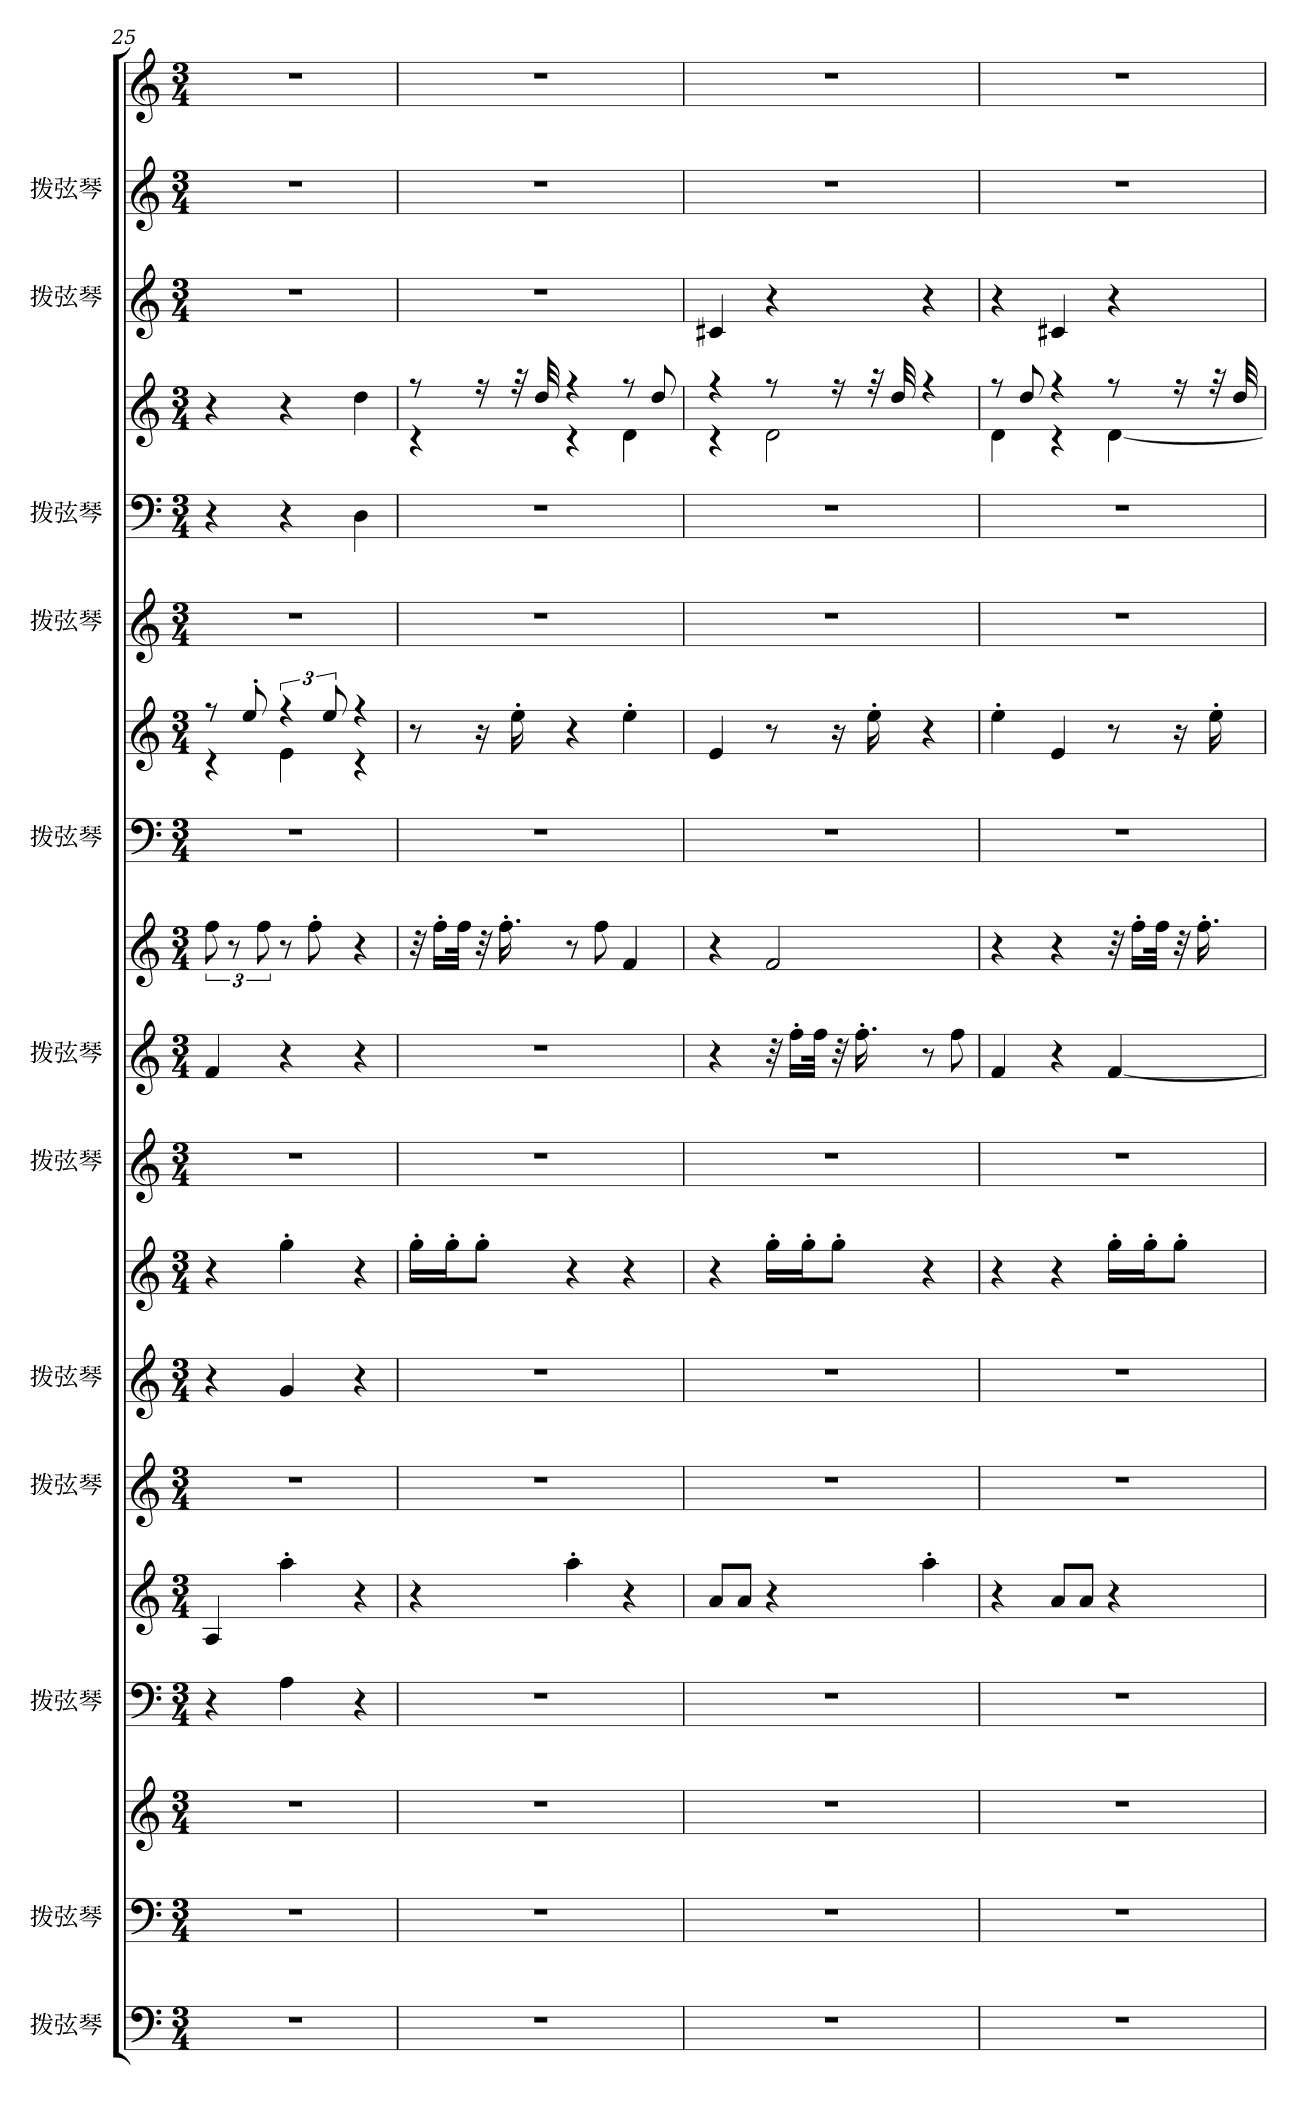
**kern	**kern	**kern	**kern	**kern	**kern	**kern	**kern	**kern	**kern	**kern	**kern	**kern	**kern	**kern	**kern	**kern	**kern	**kern
*part12	*part11	*part11	*part10	*part10	*part9	*part8	*part8	*part7	*part6	*part6	*part5	*part5	*part4	*part3	*part3	*part2	*part1	*part1
*staff19	*staff18	*staff17	*staff16	*staff15	*staff14	*staff13	*staff12	*staff11	*staff10	*staff9	*staff8	*staff7	*staff6	*staff5	*staff4	*staff3	*staff2	*staff1
*I"拨弦琴	*I"拨弦琴	*	*I"拨弦琴	*	*I"拨弦琴	*I"拨弦琴	*	*I"拨弦琴	*I"拨弦琴	*	*I"拨弦琴	*	*I"拨弦琴	*I"拨弦琴	*	*I"拨弦琴	*I"拨弦琴	*
*clefF4	*clefF4	*clefG2	*clefF4	*clefG2	*clefG2	*clefG2	*clefG2	*clefG2	*clefG2	*clefG2	*clefF4	*clefG2	*clefG2	*clefF4	*clefG2	*clefG2	*clefG2	*clefG2
*k[]	*k[]	*k[]	*k[]	*k[]	*k[]	*k[]	*k[]	*k[]	*k[]	*k[]	*k[]	*k[]	*k[]	*k[]	*k[]	*k[]	*k[]	*k[]
*M3/4	*M3/4	*M3/4	*M3/4	*M3/4	*M3/4	*M3/4	*M3/4	*M3/4	*M3/4	*M3/4	*M3/4	*M3/4	*M3/4	*M3/4	*M3/4	*M3/4	*M3/4	*M3/4
=25	=25	=25	=25	=25	=25	=25	=25	=25	=25	=25	=25	=25	=25	=25	=25	=25	=25	=25
*	*	*	*	*	*	*	*	*	*	*	*	*^	*	*	*	*	*	*
2.r	2.r	2.r	4r	4A/	2.r	4r	4r	2.r	4f/	12ff\	2.r	8r	4r	2.r	4r	4r	2.r	2.r	2.r
.	.	.	.	.	.	.	.	.	.	12r	.	.	.	.	.	.	.	.	.
.	.	.	.	.	.	.	.	.	.	.	.	8ee'/	.	.	.	.	.	.	.
.	.	.	.	.	.	.	.	.	.	12ff\	.	.	.	.	.	.	.	.	.
.	.	.	4A\	4aa'\	.	4g/	4gg'\	.	4r	8r	.	6r	4e\	.	4r	4r	.	.	.
.	.	.	.	.	.	.	.	.	.	8ff'\	.	.	.	.	.	.	.	.	.
.	.	.	.	.	.	.	.	.	.	.	.	12ee/	.	.	.	.	.	.	.
.	.	.	4r	4r	.	4r	4r	.	4r	4r	.	4r	4r	.	4D\	4dd\	.	.	.
*	*	*	*	*	*	*	*	*	*	*	*	*v	*v	*	*	*	*	*	*
!!LO:PB:g=z
=26	=26	=26	=26	=26	=26	=26	=26	=26	=26	=26	=26	=26	=26	=26	=26	=26	=26	=26
*	*	*	*	*	*	*	*	*	*	*	*	*	*	*	*^	*	*	*
2.r	2.r	2.r	2.r	4r	2.r	2.r	16gg'\LL	2.r	2.r	32r	2.r	8r	2.r	2.r	8r	4r	2.r	2.r	2.r
.	.	.	.	.	.	.	.	.	.	16ff'\LL	.	.	.	.	.	.	.	.	.
.	.	.	.	.	.	.	16gg'\J	.	.	.	.	.	.	.	.	.	.	.	.
.	.	.	.	.	.	.	.	.	.	32ff\JJk	.	.	.	.	.	.	.	.	.
.	.	.	.	.	.	.	8gg'\J	.	.	32r	.	16r	.	.	16r	.	.	.	.
.	.	.	.	.	.	.	.	.	.	16.ff'\	.	.	.	.	.	.	.	.	.
.	.	.	.	.	.	.	.	.	.	.	.	16ee'\	.	.	32r	.	.	.	.
.	.	.	.	.	.	.	.	.	.	.	.	.	.	.	32dd/	.	.	.	.
.	.	.	.	4aa'\	.	.	4r	.	.	8r	.	4r	.	.	4r	4r	.	.	.
.	.	.	.	.	.	.	.	.	.	8ff\	.	.	.	.	.	.	.	.	.
.	.	.	.	4r	.	.	4r	.	.	4f/	.	4ee'\	.	.	8r	4d\	.	.	.
.	.	.	.	.	.	.	.	.	.	.	.	.	.	.	8dd/	.	.	.	.
=27	=27	=27	=27	=27	=27	=27	=27	=27	=27	=27	=27	=27	=27	=27	=27	=27	=27	=27	=27
2.r	2.r	2.r	2.r	8a/L	2.r	2.r	4r	2.r	4r	4r	2.r	4e/	2.r	2.r	4r	4r	4c#X/	2.r	2.r
.	.	.	.	8a/J	.	.	.	.	.	.	.	.	.	.	.	.	.	.	.
.	.	.	.	4r	.	.	16gg'\LL	.	32r	2f/	.	8r	.	.	8r	2d\	4r	.	.
.	.	.	.	.	.	.	.	.	16ff'\LL	.	.	.	.	.	.	.	.	.	.
.	.	.	.	.	.	.	16gg'\J	.	.	.	.	.	.	.	.	.	.	.	.
.	.	.	.	.	.	.	.	.	32ff\JJk	.	.	.	.	.	.	.	.	.	.
.	.	.	.	.	.	.	8gg'\J	.	32r	.	.	16r	.	.	16r	.	.	.	.
.	.	.	.	.	.	.	.	.	16.ff'\	.	.	.	.	.	.	.	.	.	.
.	.	.	.	.	.	.	.	.	.	.	.	16ee'\	.	.	32r	.	.	.	.
.	.	.	.	.	.	.	.	.	.	.	.	.	.	.	32dd/	.	.	.	.
.	.	.	.	4aa'\	.	.	4r	.	8r	.	.	4r	.	.	4r	.	4r	.	.
.	.	.	.	.	.	.	.	.	8ff\	.	.	.	.	.	.	.	.	.	.
=28	=28	=28	=28	=28	=28	=28	=28	=28	=28	=28	=28	=28	=28	=28	=28	=28	=28	=28	=28
2.r	2.r	2.r	2.r	4r	2.r	2.r	4r	2.r	4f/	4r	2.r	4ee'\	2.r	2.r	8r	4d\	4r	2.r	2.r
.	.	.	.	.	.	.	.	.	.	.	.	.	.	.	8dd/	.	.	.	.
.	.	.	.	8a/L	.	.	4r	.	4r	4r	.	4e/	.	.	4r	4r	4c#X/	.	.
.	.	.	.	8a/J	.	.	.	.	.	.	.	.	.	.	.	.	.	.	.
.	.	.	.	4r	.	.	16gg'\LL	.	[4f/	32r	.	8r	.	.	8r	[4d\	4r	.	.
.	.	.	.	.	.	.	.	.	.	16ff'\LL	.	.	.	.	.	.	.	.	.
.	.	.	.	.	.	.	16gg'\J	.	.	.	.	.	.	.	.	.	.	.	.
.	.	.	.	.	.	.	.	.	.	32ff\JJk	.	.	.	.	.	.	.	.	.
.	.	.	.	.	.	.	8gg'\J	.	.	32r	.	16r	.	.	16r	.	.	.	.
.	.	.	.	.	.	.	.	.	.	16.ff'\	.	.	.	.	.	.	.	.	.
.	.	.	.	.	.	.	.	.	.	.	.	16ee'\	.	.	32r	.	.	.	.
.	.	.	.	.	.	.	.	.	.	.	.	.	.	.	32dd/	.	.	.	.
*	*	*	*	*	*	*	*	*	*	*	*	*	*	*	*v	*v	*	*	*
=	=	=	=	=	=	=	=	=	=	=	=	=	=	=	=	=	=	=
*-	*-	*-	*-	*-	*-	*-	*-	*-	*-	*-	*-	*-	*-	*-	*-	*-	*-	*-
